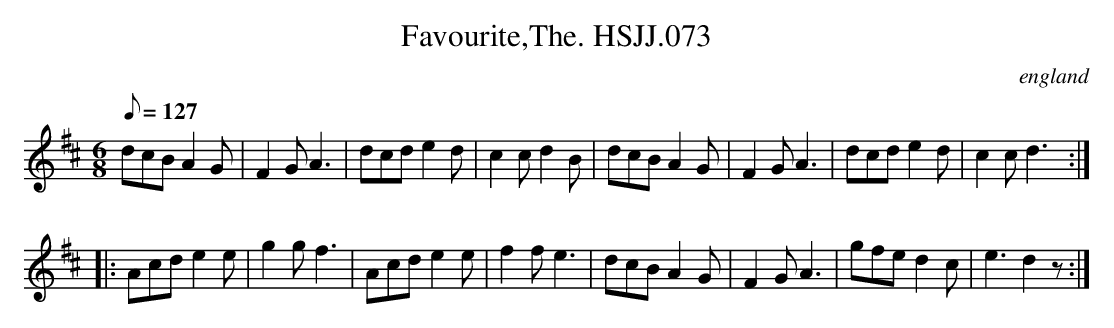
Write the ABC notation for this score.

X:1
T:Favourite,The. HSJJ.073
O:england
M:6/8
L:1/8
Q:127
K:D
dcB A2G|F2GA3|dcde2d|c2cd2B|dcBA2G|F2GA3|dcde2d|c2cd3:|
|:Acde2e|g2gf3|Acde2e|f2fe3|dcBA2G|F2GA3|gfed2c|e3d2z:|]
